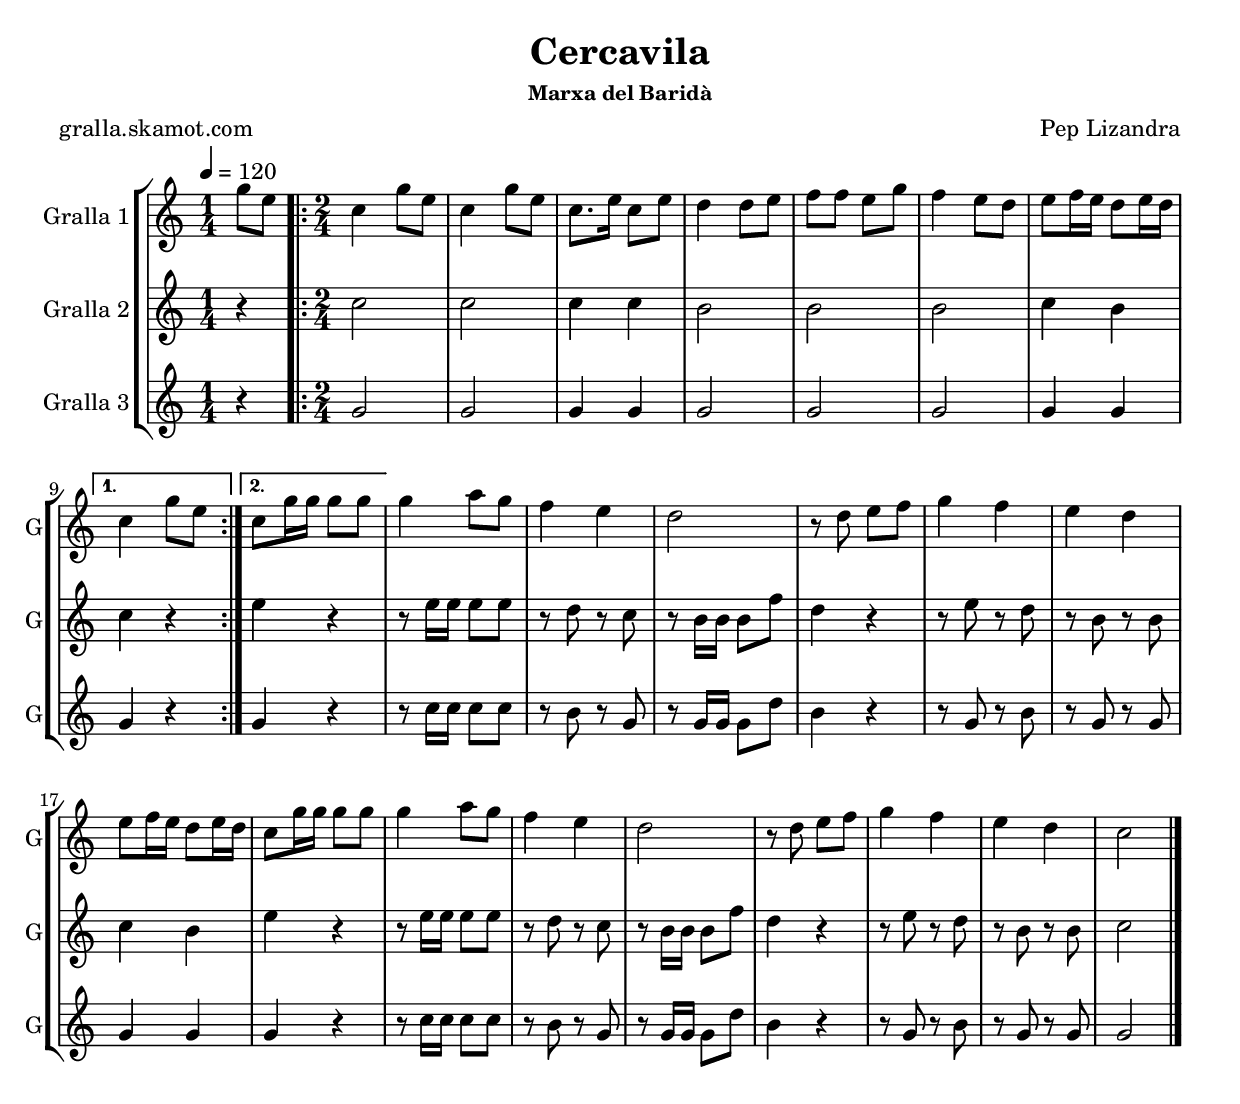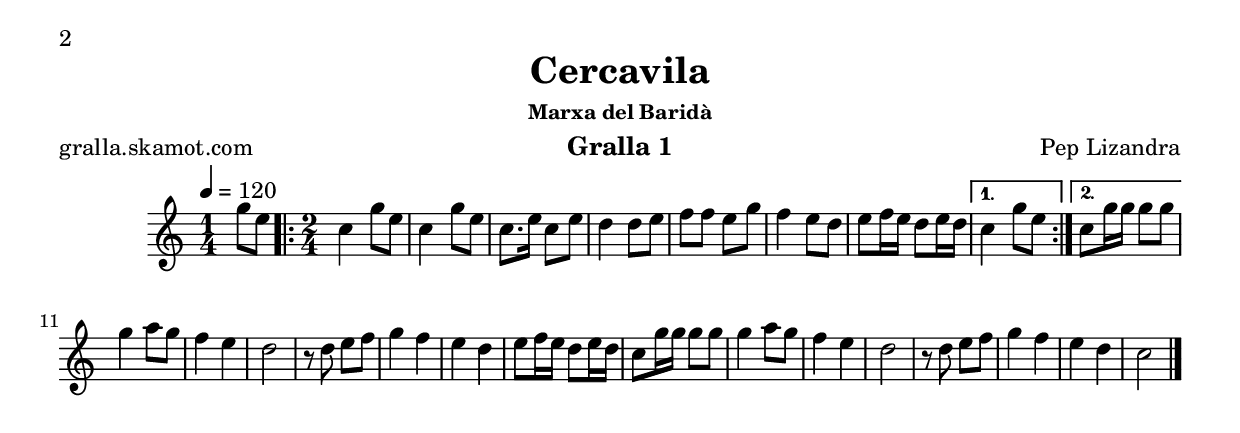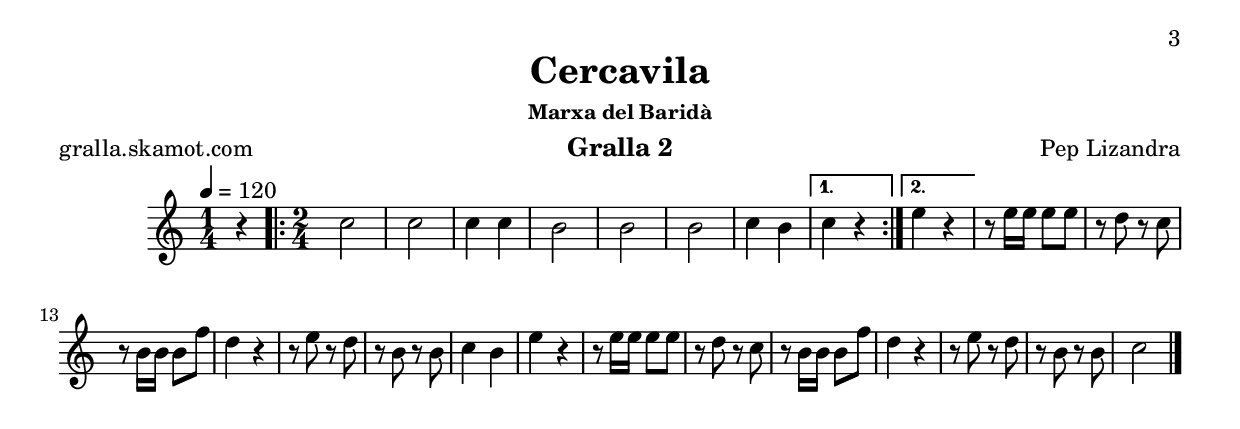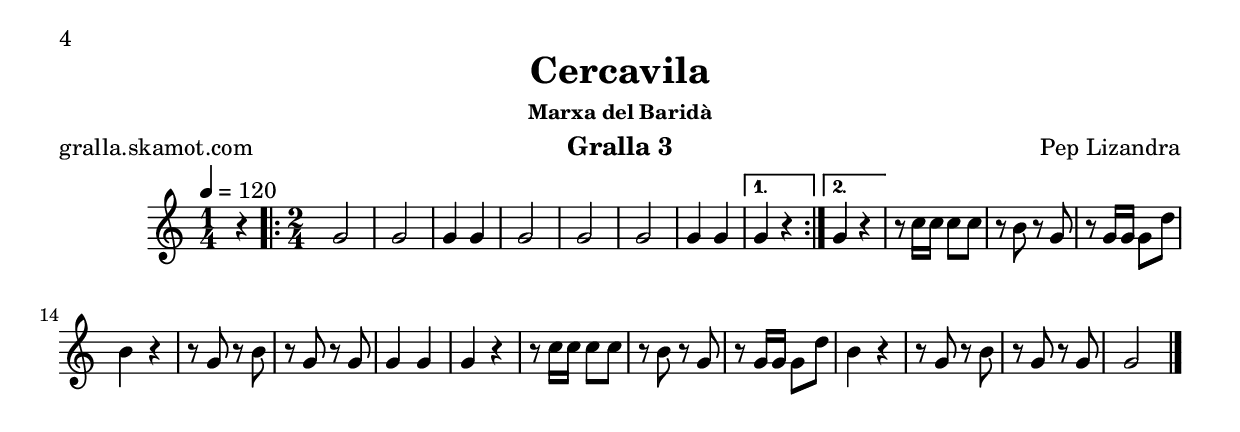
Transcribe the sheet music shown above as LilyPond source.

\version "2.16.2"

\header {
  dedication=""
  title="Cercavila"
  subtitle=""
  subsubtitle="Marxa del Baridà"
  poet="gralla.skamot.com"
  meter=""
  piece=""
  composer="Pep Lizandra"
  arranger=""
  opus=""
  instrument=""
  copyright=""
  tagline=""
}

liniaroAa =
\relative g''
{
  \tempo 4=120
  \clef treble
  \key c \major
  \time 1/4
  g8 e  |
  \time 2/4   \repeat volta 2 { c4 g'8 e  |
  c4 g'8 e  |
  c8. e16 c8 e  |
  %05
  d4 d8 e  |
  f8 f e g  |
  f4 e8 d  |
  e8 f16 e d8 e16 d }
  \alternative { { c4 g'8 e }
  %10
  { c8 g'16 g g8 g } }
  g4 a8 g  |
  f4 e  |
  d2  |
  r8 d e f  |
  %15
  g4 f  |
  e4 d  |
  e8 f16 e d8 e16 d  |
  c8 g'16 g g8 g  |
  g4 a8 g  |
  %20
  f4 e  |
  d2  |
  r8 d e f  |
  g4 f  |
  e4 d  |
  %25
  c2  \bar "|."
}

liniaroAb =
\relative c''
{
  \tempo 4=120
  \clef treble
  \key c \major
  \time 1/4
  r4  |
  \time 2/4   \repeat volta 2 { c2  |
  c2  |
  c4 c  |
  %05
  b2  |
  b2  |
  b2  |
  c4 b }
  \alternative { { c4 r }
  %10
  { e4 r } }
  r8 e16 e e8 e  |
  r8 d r c  |
  r8 b16 b b8 f'  |
  d4 r  |
  %15
  r8 e r d  |
  r8 b r b  |
  c4 b  |
  e4 r  |
  r8 e16 e e8 e  |
  %20
  r8 d r c  |
  r8 b16 b b8 f'  |
  d4 r  |
  r8 e r d  |
  r8 b r b  |
  %25
  c2  \bar "|."
}

liniaroAc =
\relative g'
{
  \tempo 4=120
  \clef treble
  \key c \major
  \time 1/4
  r4  |
  \time 2/4   \repeat volta 2 { g2  |
  g2  |
  g4 g  |
  %05
  g2  |
  g2  |
  g2  |
  g4 g }
  \alternative { { g4 r }
  %10
  { g4 r } }
  r8 c16 c c8 c  |
  r8 b r g  |
  r8 g16 g g8 d'  |
  b4 r  |
  %15
  r8 g r b  |
  r8 g r g  |
  g4 g  |
  g4 r  |
  r8 c16 c c8 c  |
  %20
  r8 b r g  |
  r8 g16 g g8 d'  |
  b4 r  |
  r8 g r b  |
  r8 g r g  |
  %25
  g2  \bar "|."
}

\bookpart {
  \score {
    \new StaffGroup {
      \override Score.RehearsalMark.self-alignment-X = #LEFT
      <<
        \new Staff \with {instrumentName = #"Gralla 1" shortInstrumentName = #"G"} \liniaroAa
        \new Staff \with {instrumentName = #"Gralla 2" shortInstrumentName = #"G"} \liniaroAb
        \new Staff \with {instrumentName = #"Gralla 3" shortInstrumentName = #"G"} \liniaroAc
      >>
    }
    \layout {}
  }
  \score { \unfoldRepeats
    \new StaffGroup {
      \override Score.RehearsalMark.self-alignment-X = #LEFT
      <<
        \new Staff \with {instrumentName = #"Gralla 1" shortInstrumentName = #"G"} \liniaroAa
        \new Staff \with {instrumentName = #"Gralla 2" shortInstrumentName = #"G"} \liniaroAb
        \new Staff \with {instrumentName = #"Gralla 3" shortInstrumentName = #"G"} \liniaroAc
      >>
    }
    \midi {
      \set Staff.midiInstrument = "oboe"
      \set DrumStaff.midiInstrument = "drums"
    }
  }
}

\bookpart {
  \header {instrument="Gralla 1"}
  \score {
    \new StaffGroup {
      \override Score.RehearsalMark.self-alignment-X = #LEFT
      <<
        \new Staff \liniaroAa
      >>
    }
    \layout {}
  }
  \score { \unfoldRepeats
    \new StaffGroup {
      \override Score.RehearsalMark.self-alignment-X = #LEFT
      <<
        \new Staff \liniaroAa
      >>
    }
    \midi {
      \set Staff.midiInstrument = "oboe"
      \set DrumStaff.midiInstrument = "drums"
    }
  }
}

\bookpart {
  \header {instrument="Gralla 2"}
  \score {
    \new StaffGroup {
      \override Score.RehearsalMark.self-alignment-X = #LEFT
      <<
        \new Staff \liniaroAb
      >>
    }
    \layout {}
  }
  \score { \unfoldRepeats
    \new StaffGroup {
      \override Score.RehearsalMark.self-alignment-X = #LEFT
      <<
        \new Staff \liniaroAb
      >>
    }
    \midi {
      \set Staff.midiInstrument = "oboe"
      \set DrumStaff.midiInstrument = "drums"
    }
  }
}

\bookpart {
  \header {instrument="Gralla 3"}
  \score {
    \new StaffGroup {
      \override Score.RehearsalMark.self-alignment-X = #LEFT
      <<
        \new Staff \liniaroAc
      >>
    }
    \layout {}
  }
  \score { \unfoldRepeats
    \new StaffGroup {
      \override Score.RehearsalMark.self-alignment-X = #LEFT
      <<
        \new Staff \liniaroAc
      >>
    }
    \midi {
      \set Staff.midiInstrument = "oboe"
      \set DrumStaff.midiInstrument = "drums"
    }
  }
}

